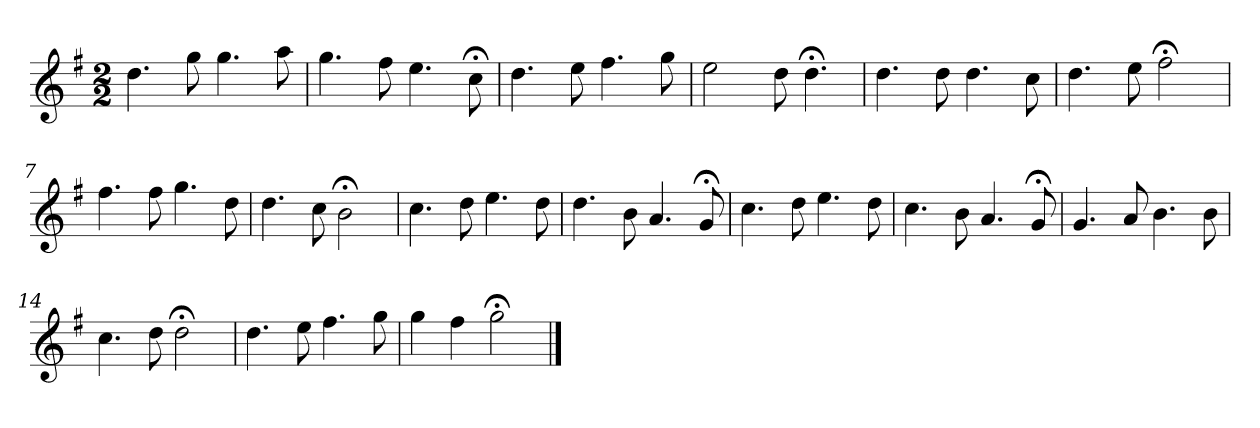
**kern
*part1
*staff1
*k[f#]
*G:
*M2/2
*MM120
=1
4.dd
8gg
4.gg
8aa
=2
4.gg
8ff#
4.ee
8cc;<
=3
4.dd
8ee
4.ff#
8gg
=4
2ee
8dd
4.dd;<
=5
4.dd
8dd
4.dd
8cc
=6
4.dd
8ee
2ff#;<
=7
4.ff#
8ff#
4.gg
8dd
=8
4.dd
8cc
2b;<
=9
4.cc
8dd
4.ee
8dd
=10
4.dd
8b
4.a
8g;<;
=11
4.cc
8dd
4.ee
8dd
=12
4.cc
8b
4.a
8g;<
=13
4.g
8a
4.b
8b
=14
4.cc
8dd
2dd;<
=15
4.dd
8ee
4.ff#
8gg
=16
4gg
4ff#
2gg;<
==
*-
